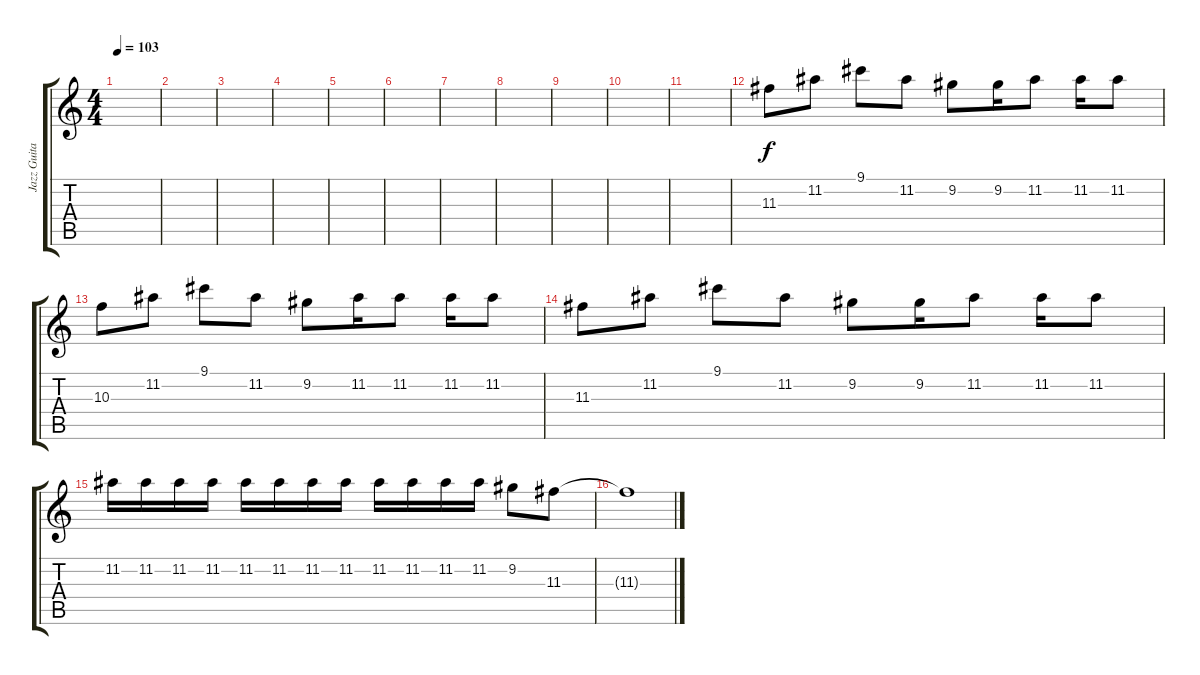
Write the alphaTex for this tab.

\track ("Jazz Guitar" "Jazz Guita") {instrument electricguitarjazz}
\staff {score tabs}
\tuning (E4 B3 G3 D3 A2 E2) {hide}
\ts (4 4)
\tempo 103
\clef g2
\ks c
|
|
|
|
|
|
|
|
|
|
|
11.3.8 11.2.8 9.1.8 11.2.8 9.2.8 9.2.16 11.2.8 11.2.16 11.2.8 |
10.3.8 11.2.8 9.1.8 11.2.8 9.2.8 11.2.16 11.2.8 11.2.16 11.2.8 |
11.3.8 11.2.8 9.1.8 11.2.8 9.2.8 9.2.16 11.2.8 11.2.16 11.2.8 |
11.2.16 11.2.16 11.2.16 11.2.16 11.2.16 11.2.16 11.2.16 11.2.16 11.2.16 11.2.16 11.2.16 11.2.16 9.2.8 11.3.8 |
11.3{t}.1{volume 2}
